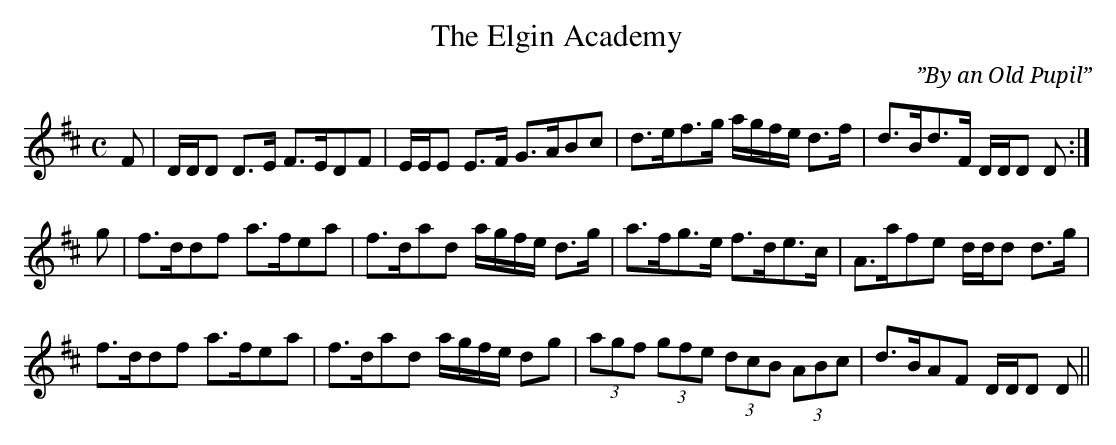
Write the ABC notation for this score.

X:1
T:Elgin Academy, The
C:”By an Old Pupil”
M:C
L:1/16
K:D
F2|DDD2 D3E F3ED2F2|EEE2 E3F G3AB2c2|d3ef3g agfe d3f|d3Bd3F DDD2 D2:|
g2|f3dd2f2 a3fe2a2|f3da2d2 agfe d3g|a3fg3e f3de3c|A3af2e2 ddd2 d3g|
f3dd2f2 a3fe2a2|f3da2d2 agfe d2g2|(3a2g2f2 (3g2f2e2 (3d2c2B2 (3A2B2c2|d3BA2F2 DDD2 D2||
